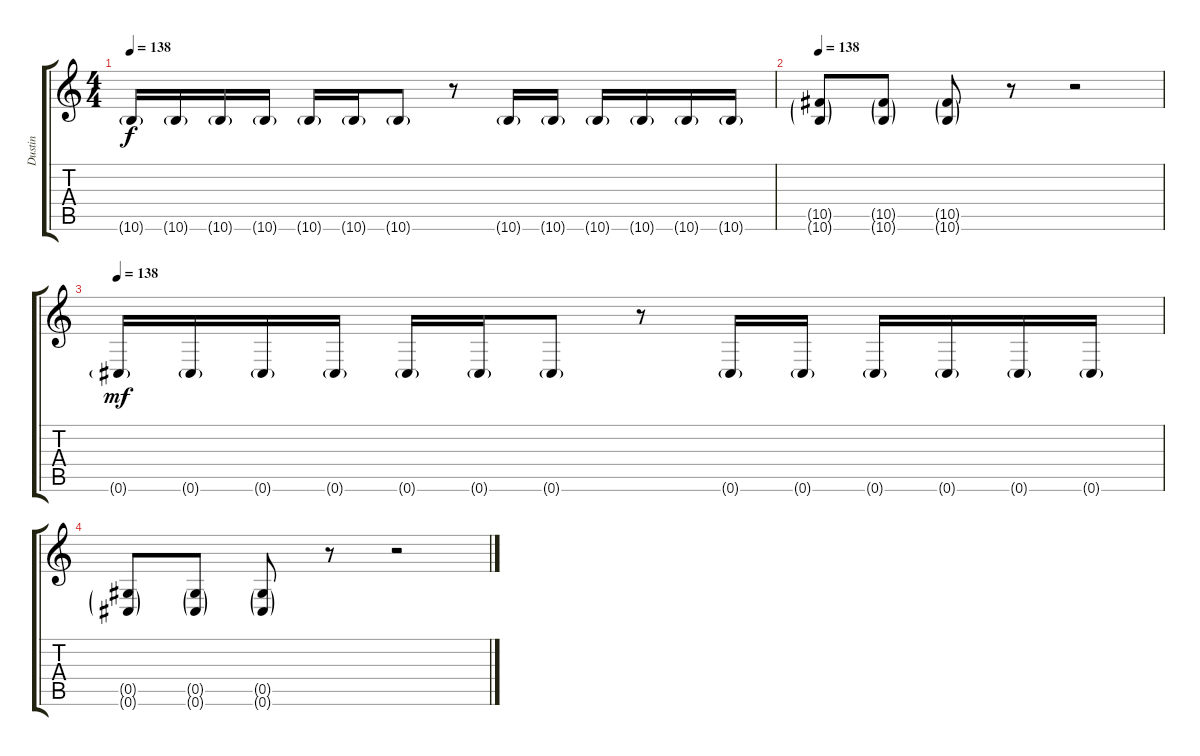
\track ("Dustin" "Dustin") {instrument overdrivenguitar}
\staff {score tabs}
\tuning (Eb4 Bb3 Gb3 Db3 Ab2 Db2) {hide}
\ts (4 4)
\tempo 138
\clef g2
\ks c
10.6{g}.16{dy f} 10.6{g}.16 10.6{g}.16 10.6{g}.16 10.6{g}.16 10.6{g}.16 10.6{g}.8 r.8 10.6{g}.16 10.6{g}.16 10.6{g}.16 10.6{g}.16 10.6{g}.16 10.6{g}.16 |
\tempo 138
(10.5{g} 10.6{g}).8 (10.5{g} 10.6{g}).8 (10.5{g} 10.6{g}).8 r.8 r.2 |
\tempo 138
0.6{g}.16{dy mf} 0.6{g}.16 0.6{g}.16 0.6{g}.16 0.6{g}.16 0.6{g}.16 0.6{g}.8 r.8 0.6{g}.16 0.6{g}.16 0.6{g}.16 0.6{g}.16 0.6{g}.16 0.6{g}.16 |
(0.5{g} 0.6{g}).8 (0.5{g} 0.6{g}).8 (0.5{g} 0.6{g}).8 r.8 r.2
